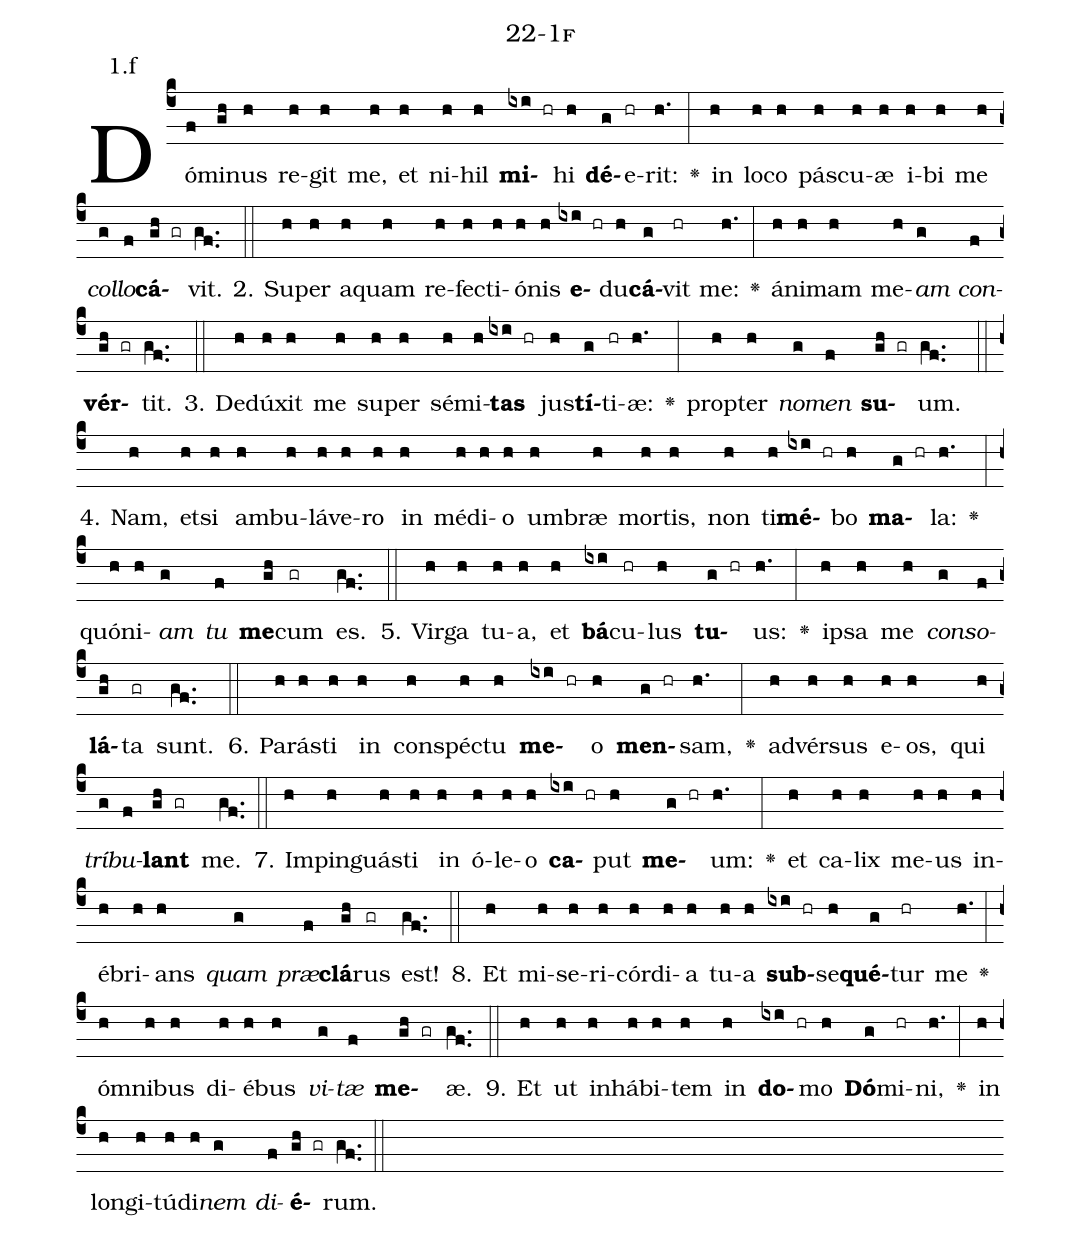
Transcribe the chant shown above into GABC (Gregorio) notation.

name: 22-1f;
annotation: 1.f;
%%
(c4)Dó(f)mi(gh)nus(h) re(h)git(h) me,(h) et(h) ni(h)hil(h) <b>mi</b>(ixi hr)hi(h) <b>dé</b>(g)e(hr)rit:(h.) <v>\greheightstar</v>(:) in(h) lo(h)co(h) pás(h)cu(h)æ(h) i(h)bi(h) me(h) <i>col</i>(g)<i>lo</i>(f)<b>cá</b>(gh gr)vit.(gf..) (::)
2. Su(h)per(h) a(h)quam(h) re(h)fec(h)ti(h)ó(h)nis(h) <b>e</b>(ixi hr)du(h)<b>cá</b>(g)vit(hr) me:(h.) <v>\greheightstar</v>(:) á(h)ni(h)mam(h) me(h)<i>am</i>(g) <i>con</i>(f)<b>vér</b>(gh gr)tit.(gf..) (::)
3. De(h)dú(h)xit(h) me(h) su(h)per(h) sé(h)mi(h)<b>tas</b>(ixi hr) jus(h)<b>tí</b>(g)ti(hr)æ:(h.) <v>\greheightstar</v>(:) prop(h)ter(h) <i>no</i>(g)<i>men</i>(f) <b>su</b>(gh gr)um.(gf..) (::)
4. Nam,(h) et(h)si(h) am(h)bu(h)lá(h)ve(h)ro(h) in(h) mé(h)di(h)o(h) um(h)bræ(h) mor(h)tis,(h) non(h) ti(h)<b>mé</b>(ixi hr)bo(h) <b>ma</b>(g hr)la:(h.) <v>\greheightstar</v>(:) quón(h)i(h)<i>am</i>(g) <i>tu</i>(f) <b>me</b>(gh)cum(gr) es.(gf..) (::)
5. Vir(h)ga(h) tu(h)a,(h) et(h) <b>bá</b>(ixi)cu(hr)lus(h) <b>tu</b>(g hr)us:(h.) <v>\greheightstar</v>(:) ip(h)sa(h) me(h) <i>con</i>(g)<i>so</i>(f)<b>lá</b>(gh)ta(gr) sunt.(gf..) (::)
6. Pa(h)rás(h)ti(h) in(h) con(h)spéc(h)tu(h) <b>me</b>(ixi hr)o(h) <b>men</b>(g hr)sam,(h.) <v>\greheightstar</v>(:) ad(h)vér(h)sus(h) e(h)os,(h) qui(h) <i>trí</i>(g)<i>bu</i>(f)<b>lant</b>(gh gr) me.(gf..) (::)
7. Im(h)pin(h)guás(h)ti(h) in(h) ó(h)le(h)o(h) <b>ca</b>(ixi hr)put(h) <b>me</b>(g hr)um:(h.) <v>\greheightstar</v>(:) et(h) ca(h)lix(h) me(h)us(h) in(h)é(h)bri(h)ans(h) <i>quam</i>(g) <i>præ</i>(f)<b>clá</b>(gh)rus(gr) est!(gf..) (::)
8. Et(h) mi(h)se(h)ri(h)cór(h)di(h)a(h) tu(h)a(h) <b>sub</b>(ixi hr)se(h)<b>qué</b>(g)tur(hr) me(h.) <v>\greheightstar</v>(:) óm(h)ni(h)bus(h) di(h)é(h)bus(h) <i>vi</i>(g)<i>tæ</i>(f) <b>me</b>(gh gr)æ.(gf..) (::)
9. Et(h) ut(h) in(h)há(h)bi(h)tem(h) in(h) <b>do</b>(ixi hr)mo(h) <b>Dó</b>(g)mi(hr)ni,(h.) <v>\greheightstar</v>(:) in(h) lon(h)gi(h)tú(h)di(h)<i>nem</i>(g) <i>di</i>(f)<b>é</b>(gh gr)rum.(gf..) (::)
